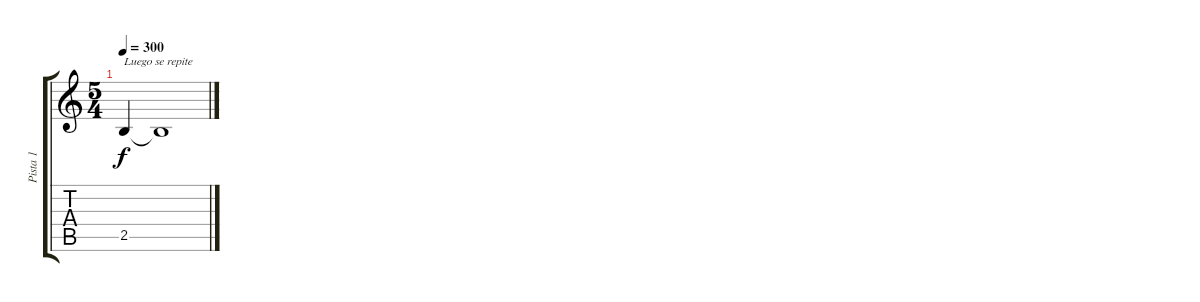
\track ("Pista 1" "Pista 1") {instrument acousticguitarsteel}
\staff {score tabs}
\tuning (E4 B3 G3 D3 A2 E2) {hide}
\ts (5 4)
\tempo 300
\clef g2
\ks c
2.5.4{txt "Luego se repite" dy f} 2.5{t}.1
